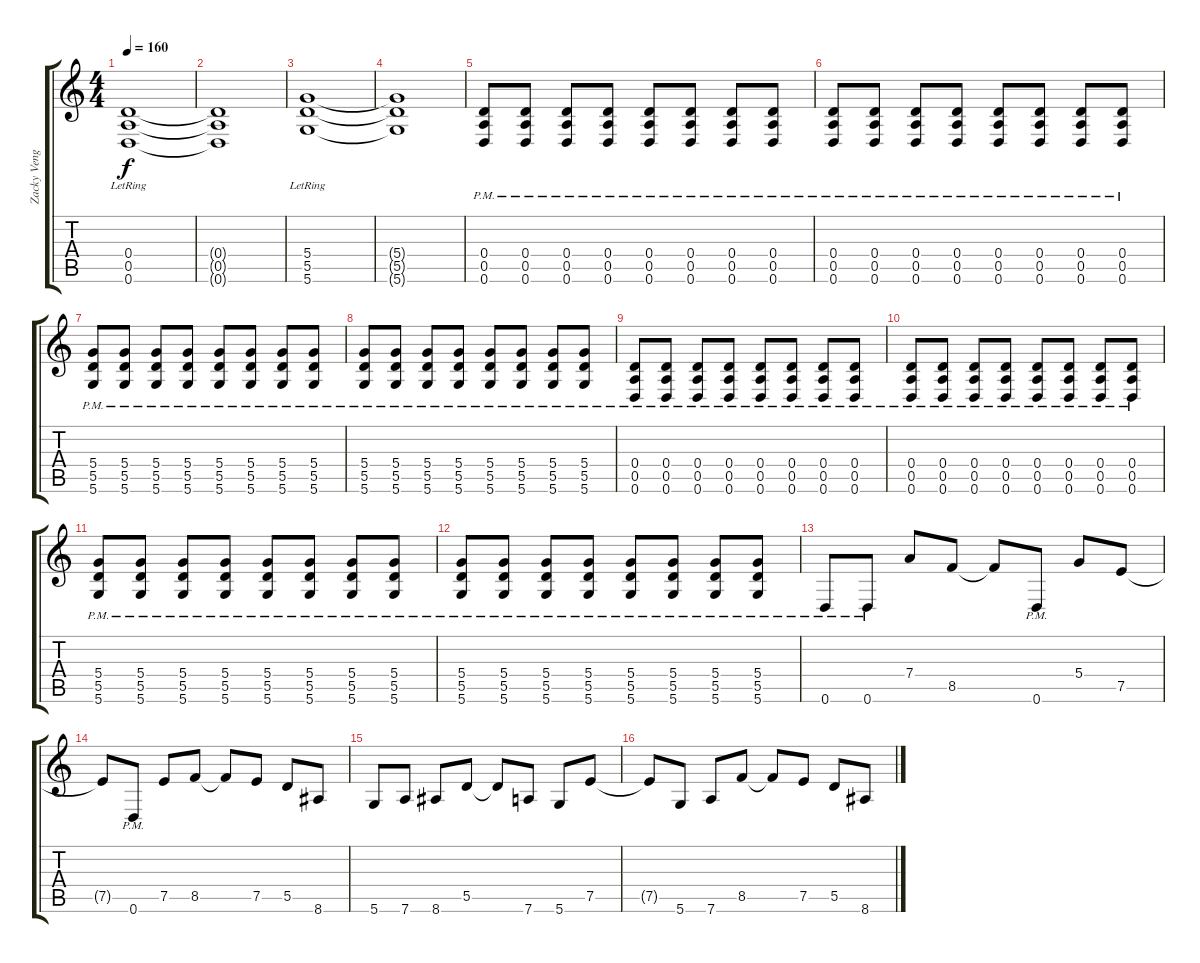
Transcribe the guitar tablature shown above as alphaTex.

\track ("Zacky Vengeance" "Zacky Veng") {instrument overdrivenguitar}
\staff {score tabs}
\tuning (E4 B3 G3 D3 A2 D2) {hide}
\ts (4 4)
\tempo 160
\clef g2
\ks c
(0.4{lr} 0.5{lr} 0.6{lr}).1{dy f} |
(0.4{t} 0.5{t} 0.6{t}).1 |
(5.4{lr} 5.5{lr} 5.6{lr}).1 |
(5.4{t} 5.5{t} 5.6{t}).1 |
(0.4{pm} 0.5{pm} 0.6{pm}).8 (0.4{pm} 0.5{pm} 0.6{pm}).8 (0.4{pm} 0.5{pm} 0.6{pm}).8 (0.4{pm} 0.5{pm} 0.6{pm}).8 (0.4{pm} 0.5{pm} 0.6{pm}).8 (0.4{pm} 0.5{pm} 0.6{pm}).8 (0.4{pm} 0.5{pm} 0.6{pm}).8 (0.4{pm} 0.5{pm} 0.6{pm}).8 |
(0.4{pm} 0.5{pm} 0.6{pm}).8 (0.4{pm} 0.5{pm} 0.6{pm}).8 (0.4{pm} 0.5{pm} 0.6{pm}).8 (0.4{pm} 0.5{pm} 0.6{pm}).8 (0.4{pm} 0.5{pm} 0.6{pm}).8 (0.4{pm} 0.5{pm} 0.6{pm}).8 (0.4{pm} 0.5{pm} 0.6{pm}).8 (0.4{pm} 0.5{pm} 0.6{pm}).8 |
(5.4{pm} 5.5{pm} 5.6{pm}).8 (5.4{pm} 5.5{pm} 5.6{pm}).8 (5.4{pm} 5.5{pm} 5.6{pm}).8 (5.4{pm} 5.5{pm} 5.6{pm}).8 (5.4{pm} 5.5{pm} 5.6{pm}).8 (5.4{pm} 5.5{pm} 5.6{pm}).8 (5.4{pm} 5.5{pm} 5.6{pm}).8 (5.4{pm} 5.5{pm} 5.6{pm}).8 |
(5.4{pm} 5.5{pm} 5.6{pm}).8 (5.4{pm} 5.5{pm} 5.6{pm}).8 (5.4{pm} 5.5{pm} 5.6{pm}).8 (5.4{pm} 5.5{pm} 5.6{pm}).8 (5.4{pm} 5.5{pm} 5.6{pm}).8 (5.4{pm} 5.5{pm} 5.6{pm}).8 (5.4{pm} 5.5{pm} 5.6{pm}).8 (5.4{pm} 5.5{pm} 5.6{pm}).8 |
(0.4{pm} 0.5{pm} 0.6{pm}).8 (0.4{pm} 0.5{pm} 0.6{pm}).8 (0.4{pm} 0.5{pm} 0.6{pm}).8 (0.4{pm} 0.5{pm} 0.6{pm}).8 (0.4{pm} 0.5{pm} 0.6{pm}).8 (0.4{pm} 0.5{pm} 0.6{pm}).8 (0.4{pm} 0.5{pm} 0.6{pm}).8 (0.4{pm} 0.5{pm} 0.6{pm}).8 |
(0.4{pm} 0.5{pm} 0.6{pm}).8 (0.4{pm} 0.5{pm} 0.6{pm}).8 (0.4{pm} 0.5{pm} 0.6{pm}).8 (0.4{pm} 0.5{pm} 0.6{pm}).8 (0.4{pm} 0.5{pm} 0.6{pm}).8 (0.4{pm} 0.5{pm} 0.6{pm}).8 (0.4{pm} 0.5{pm} 0.6{pm}).8 (0.4{pm} 0.5{pm} 0.6{pm}).8 |
(5.4{pm} 5.5{pm} 5.6{pm}).8 (5.4{pm} 5.5{pm} 5.6{pm}).8 (5.4{pm} 5.5{pm} 5.6{pm}).8 (5.4{pm} 5.5{pm} 5.6{pm}).8 (5.4{pm} 5.5{pm} 5.6{pm}).8 (5.4{pm} 5.5{pm} 5.6{pm}).8 (5.4{pm} 5.5{pm} 5.6{pm}).8 (5.4{pm} 5.5{pm} 5.6{pm}).8 |
(5.4{pm} 5.5{pm} 5.6{pm}).8 (5.4{pm} 5.5{pm} 5.6{pm}).8 (5.4{pm} 5.5{pm} 5.6{pm}).8 (5.4{pm} 5.5{pm} 5.6{pm}).8 (5.4{pm} 5.5{pm} 5.6{pm}).8 (5.4{pm} 5.5{pm} 5.6{pm}).8 (5.4{pm} 5.5{pm} 5.6{pm}).8 (5.4{pm} 5.5{pm} 5.6{pm}).8 |
0.6{pm}.8 0.6{pm}.8 7.4.8 8.5.8 8.5{t}.8 0.6{pm}.8 5.4.8 7.5.8 |
7.5{t}.8 0.6{pm}.8 7.5.8 8.5.8 8.5{t}.8 7.5.8 5.5.8 8.6.8 |
5.6.8 7.6.8 8.6.8 5.5.8 5.5{t}.8 7.6.8 5.6.8 7.5.8 |
7.5{t}.8 5.6.8 7.6.8 8.5.8 8.5{t}.8 7.5.8 5.5.8 8.6.8
